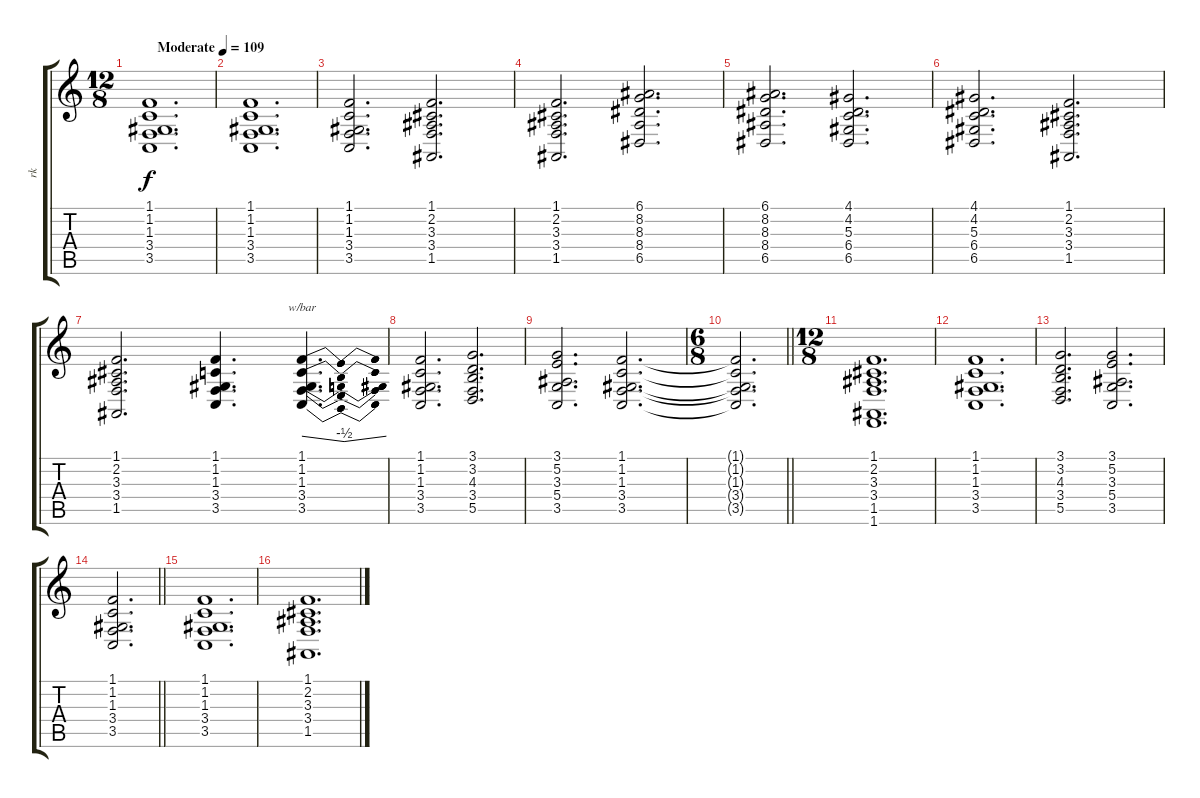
\track ("rk" "rk") {instrument stringensemble1}
\staff {score tabs}
\tuning (E4 B3 G3 D3 A2 E2) {hide}
\ts (12 8)
\tempo (109 "Moderate")
\clef g2
\ks c
(1.1 1.2 1.3 3.4 3.5).1{d dy f instrument stringensemble1} |
(1.1 1.2 1.3 3.4 3.5).1{d} |
(1.1 1.2 1.3 3.4 3.5).2{d} (1.1 2.2 3.3 3.4 1.5).2{d} |
(1.1 2.2 3.3 3.4 1.5).2{d} (6.1 8.2 8.3 8.4 6.5).2{d} |
(6.1 8.2 8.3 8.4 6.5).2{d} (4.1 4.2 5.3 6.4 6.5).2{d} |
(4.1 4.2 5.3 6.4 6.5).2{d} (1.1 2.2 3.3 3.4 1.5).2{d} |
(1.1 2.2 3.3 3.4 1.5).2{d} (1.1 1.2 1.3 3.4 3.5).4{d} (1.1 1.2 1.3 3.4 3.5).4{d tbe (dip default 0 0 30 -2 60 0)} |
(1.1 1.2 1.3 3.4 3.5).2{d} (3.1 3.2 4.3 3.4 5.5).2{d} |
(3.1 5.2 3.3 5.4 3.5).2{d} (1.1 1.2 1.3 3.4 3.5).2{d} |
\ts (6 8)
\barLineRight lightlight
(1.1{t} 1.2{t} 1.3{t} 3.4{t} 3.5{t}).2{d} |
\ts (12 8)
(1.1 2.2 3.3 3.4 1.5 1.6).1{d} |
(1.1 1.2 1.3 3.4 3.5).1{d} |
(3.1 3.2 4.3 3.4 5.5).2{d} (3.1 5.2 3.3 5.4 3.5).2{d} |
\barLineRight lightlight
(1.1 1.2 1.3 3.4 3.5).2{d} |
(1.1 1.2 1.3 3.4 3.5).1{d} |
(1.1 2.2 3.3 3.4 1.5).1{d}
